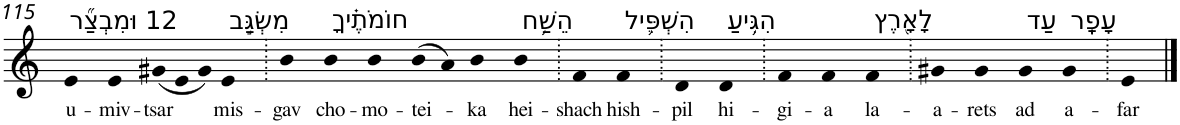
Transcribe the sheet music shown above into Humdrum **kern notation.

**kern	**text
*part1	*part1
*staff1	*staff1
*I"Piano	*
*I'Pno	*
!!LO:PB:g=z
*clefG2	*
*k[]	*
=115	=115
!LO:TX:a:t=12 וּמִבְצַ֞ר	!
!	!LO:LY:b
4e	u-
!	!LO:LY:b
4e	-miv-
!	!LO:LY:b
(12g#X	-tsar
12e	.
12g#)	.
!LO:TX:a:t=מִשְׂגַּ֣ב	!
!	!LO:LY:b
4e	mis-
=116.	=116.
!	!LO:LY:b
4b	-gav
!LO:TX:a:t=חוֹמֹתֶ֗יךָ	!
!	!LO:LY:b
4b	cho-
!	!LO:LY:b
4b	-mo-
!	!LO:LY:b
(8b	-tei-
8a)	.
!	!LO:LY:b
4b	-ka
!LO:TX:a:t=הֵשַׁ֥ח	!
!	!LO:LY:b
4b	hei-
=117.	=117.
!	!LO:LY:b
4f	-shach
!LO:TX:a:t=הִשְׁפִּ֛יל	!
!	!LO:LY:b
4f	hish-
=118.	=118.
!	!LO:LY:b
4d	-pil
!LO:TX:a:t=הִגִּ֥יעַ	!
!	!LO:LY:b
4d	hi-
=119.	=119.
!	!LO:LY:b
4f	-gi-
!	!LO:LY:b
4f	-a
!LO:TX:a:t=לָאָ֖רֶץ	!
!	!LO:LY:b
4f	la-
=120.	=120.
!	!LO:LY:b
4g#X	-a-
!	!LO:LY:b
4g#	-rets
!LO:TX:a:t=עַד	!
!	!LO:LY:b
4g#	ad
!LO:TX:a:t=עָפָֽר	!
!	!LO:LY:b
4g#	a-
=121.	=121.
!	!LO:LY:b
4e	-far
==	==
*-	*-
